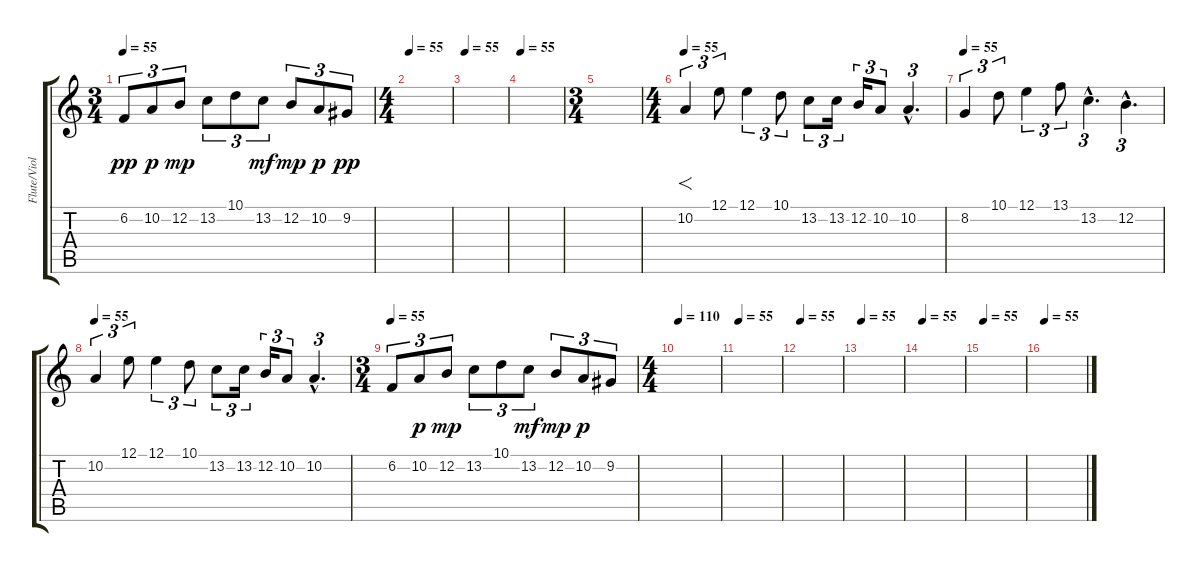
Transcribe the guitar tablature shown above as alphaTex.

\track ("Flute/Viola" "Flute/Viol") {instrument flute}
\staff {score tabs}
\tuning (E4 B3 G3 D3 A2 E2) {hide}
\ts (3 4)
\tempo 55
\clef g2
\ks c
6.2.8{tu (3 2) dy pp} 10.2.8{tu (3 2) dy p} 12.2.8{tu (3 2) dy mp} 13.2.8{tu (3 2)} 10.1.8{tu (3 2)} 13.2.8{tu (3 2) dy mf} 12.2.8{tu (3 2) dy mp} 10.2.8{tu (3 2) dy p} 9.2.8{tu (3 2) dy pp} |
\ts (4 4)
\tempo 55
|
\tempo 55
|
\tempo 55
|
\ts (3 4)
|
\ts (4 4)
\tempo 55
10.2.4{f tu (3 2)} 12.1.8{tu (3 2)} 12.1.4{tu (3 2)} 10.1.8{tu (3 2)} 13.2.8{tu (3 2)} 13.2.16{tu (3 2)} 12.2.16{tu (3 2)} 10.2.8{tu (3 2)} 10.2{hac}.4{d tu (3 2)} |
\tempo 55
8.2.4{tu (3 2)} 10.1.8{tu (3 2)} 12.1.4{tu (3 2)} 13.1.8{tu (3 2)} 13.2{hac}.4{d tu (3 2)} 12.2{hac}.4{d tu (3 2)} |
\tempo 55
10.2.4{tu (3 2)} 12.1.8{tu (3 2)} 12.1.4{tu (3 2)} 10.1.8{tu (3 2)} 13.2.8{tu (3 2)} 13.2.16{tu (3 2)} 12.2.16{tu (3 2)} 10.2.8{tu (3 2)} 10.2{hac}.4{d tu (3 2)} |
\ts (3 4)
\tempo 55
6.2.8{tu (3 2)} 10.2.8{tu (3 2) dy p} 12.2.8{tu (3 2) dy mp} 13.2.8{tu (3 2)} 10.1.8{tu (3 2)} 13.2.8{tu (3 2) dy mf} 12.2.8{tu (3 2) dy mp} 10.2.8{tu (3 2) dy p} 9.2.8{tu (3 2)} |
\ts (4 4)
\tempo 110
|
\tempo 55
|
\tempo 55
|
\tempo 55
|
\tempo 55
|
\tempo 55
|
\tempo 55
